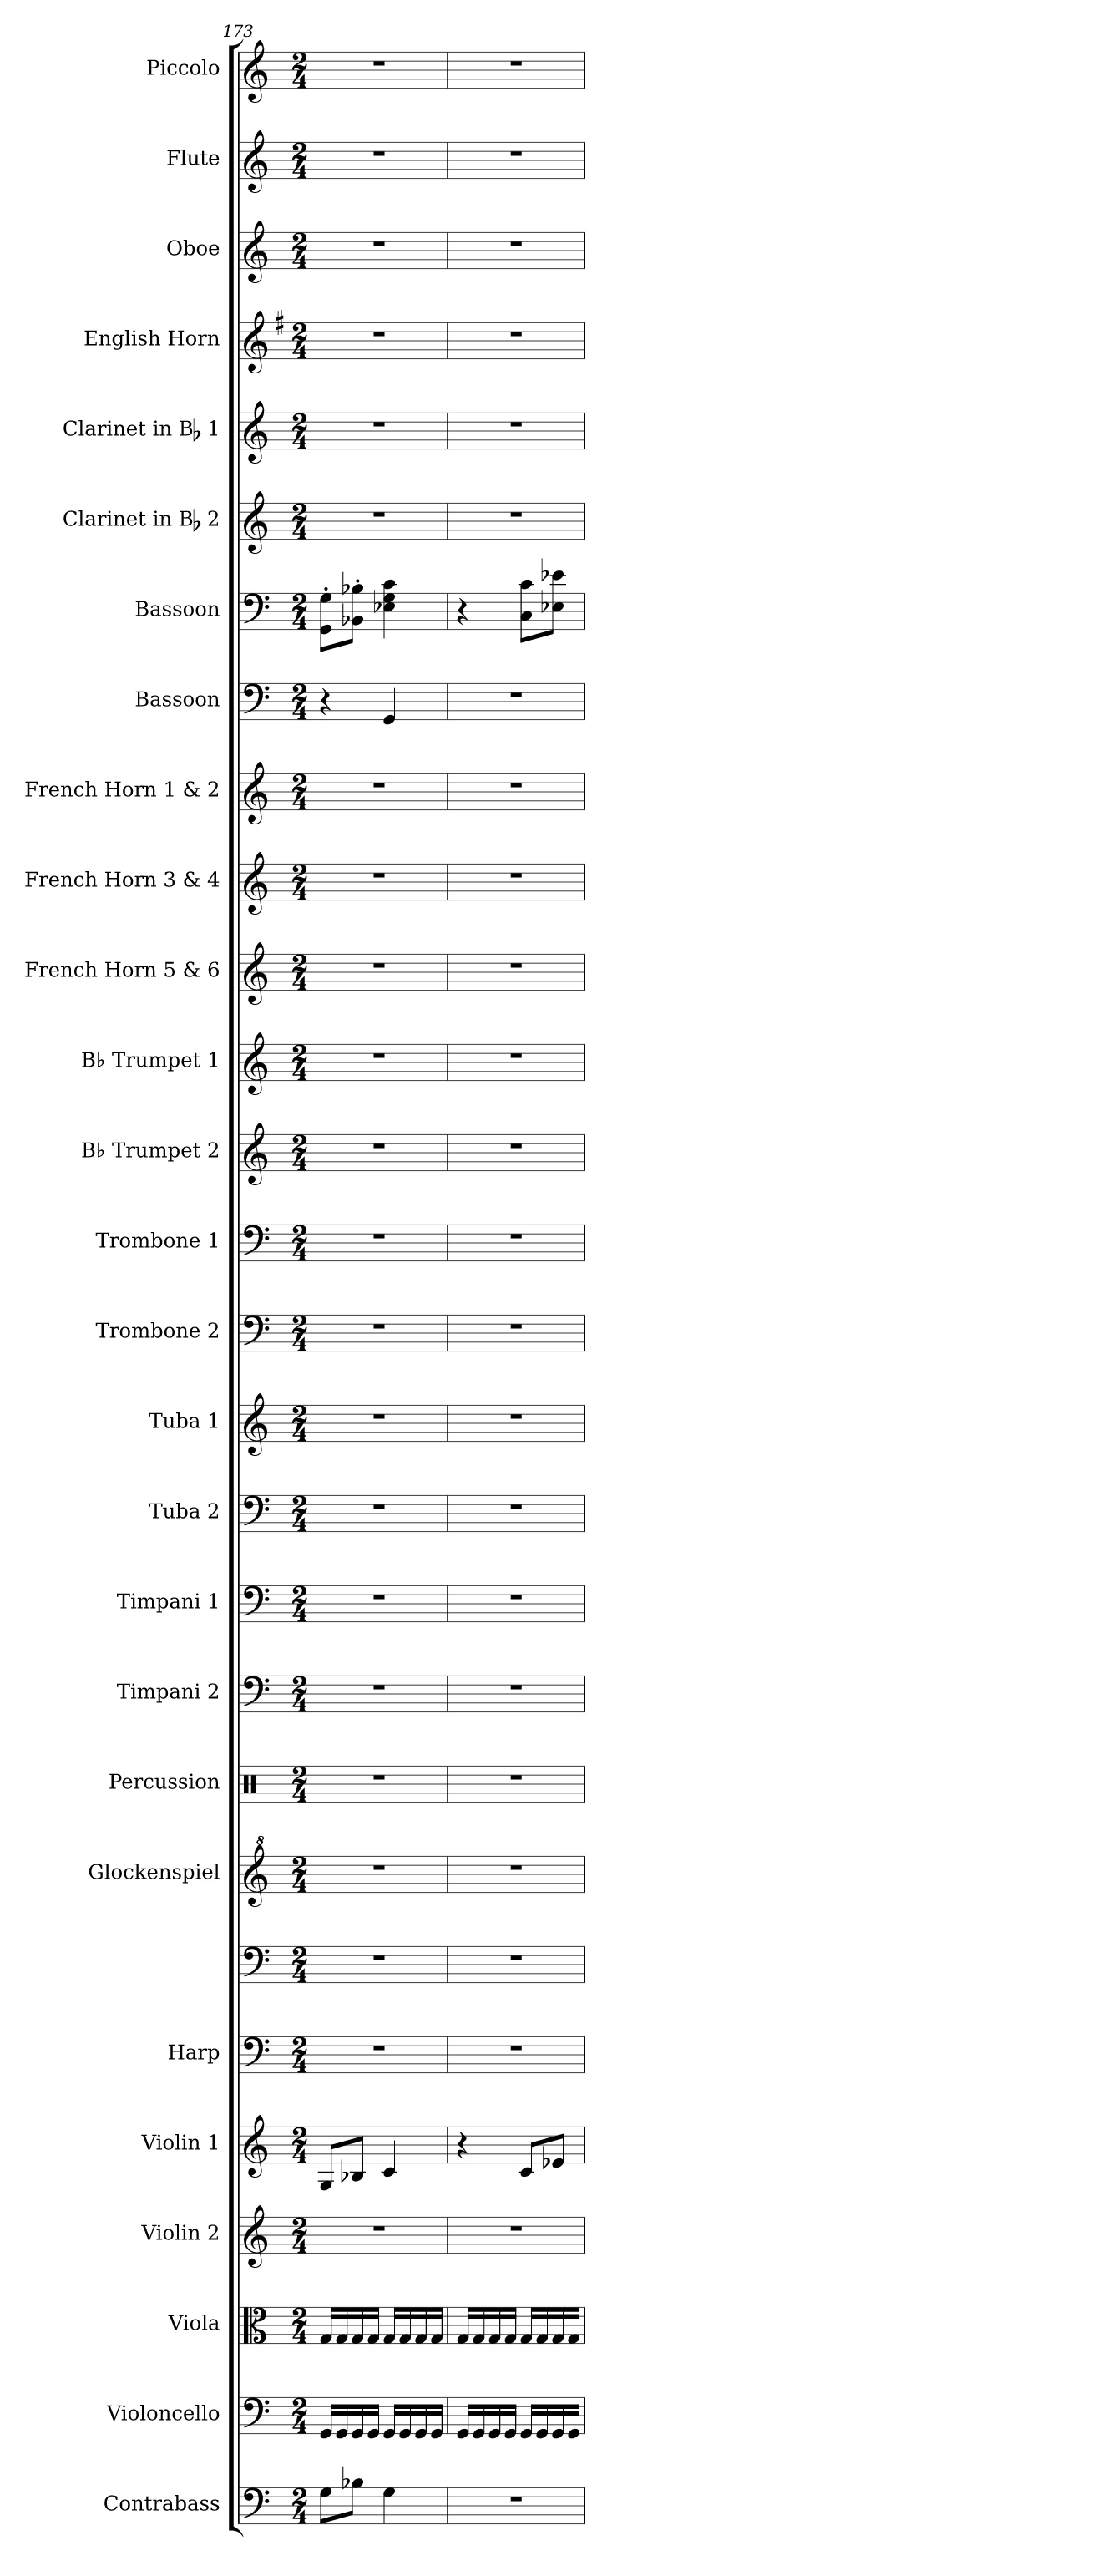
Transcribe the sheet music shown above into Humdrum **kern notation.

**kern	**kern	**kern	**kern	**kern	**kern	**kern	**kern	**kern	**kern	**kern	**kern	**kern	**kern	**kern	**kern	**kern	**kern	**kern	**kern	**kern	**kern	**kern	**kern	**kern	**kern	**kern	**kern
*part27	*part26	*part25	*part24	*part23	*part22	*part22	*part21	*part20	*part19	*part18	*part17	*part16	*part15	*part14	*part13	*part12	*part11	*part10	*part9	*part8	*part7	*part6	*part5	*part4	*part3	*part2	*part1
*staff28	*staff27	*staff26	*staff25	*staff24	*staff23	*staff22	*staff21	*staff20	*staff19	*staff18	*staff17	*staff16	*staff15	*staff14	*staff13	*staff12	*staff11	*staff10	*staff9	*staff8	*staff7	*staff6	*staff5	*staff4	*staff3	*staff2	*staff1
*I"Contrabass	*I"Violoncello	*I"Viola	*I"Violin 2	*I"Violin 1	*I"Harp	*	*I"Glockenspiel	*I"Percussion	*I"Timpani 2	*I"Timpani 1	*I"Tuba 2	*I"Tuba 1	*I"Trombone 2	*I"Trombone 1	*I"B♭ Trumpet 2	*I"B♭ Trumpet 1	*I"French Horn 5 &amp; 6	*I"French Horn 3 &amp; 4	*I"French Horn 1 &amp; 2	*I"Bassoon	*I"Bassoon	*I"Clarinet in Bb 2	*I"Clarinet in Bb 1	*I"English Horn	*I"Oboe	*I"Flute	*I"Piccolo
*I'Cbs.	*I'Vlc.	*I'Vla.	*I'Vln. 2	*I'Vln. 1	*I'Hrp.	*	*I'Glk.	*I'Perc.	*I'Timp. 2	*I'Timp. 1	*I'Tba. 2	*I'Tba. 1	*I'Tbn. 2	*I'Tbn. 1	*I'B♭ Tpt. 2	*I'B♭ Tpt. 1	*I'F Hn. 5 &amp; 6	*I'F Hn. 3 &amp; 4	*I'F Hn. 1 &amp; 2	*I'Bsn.	*I'Bsn.	*	*	*I'Eng Hn.	*I'Ob.	*I'Fl.	*I'Pic.
*clefF4	*clefF4	*clefC3	*clefG2	*clefG2	*clefF4	*clefF4	*clefG^2	*clefX	*clefF4	*clefF4	*clefF4	*clefG2	*clefF4	*clefF4	*clefG2	*clefG2	*clefG2	*clefG2	*clefG2	*clefF4	*clefF4	*clefG2	*clefG2	*clefG2	*clefG2	*clefG2	*clefG2
*	*	*	*	*	*	*	*	*	*	*	*	*	*	*	*ITrd1c2	*ITrd1c2	*ITrd4c7	*ITrd4c7	*ITrd4c7	*	*	*ITrd-5c-8	*ITrd-5c-8	*ITrd4c7	*	*	*
*k[]	*k[]	*k[]	*k[]	*k[]	*k[]	*k[]	*k[]	*k[]	*k[]	*k[]	*k[]	*k[]	*k[]	*k[]	*k[b-e-]	*k[b-e-]	*k[b-]	*k[b-]	*k[b-]	*k[]	*k[]	*k[b-e-a-d-]	*k[b-e-a-d-]	*k[]	*k[]	*k[]	*k[]
*M2/4	*M2/4	*M2/4	*M2/4	*M2/4	*M2/4	*M2/4	*M2/4	*M2/4	*M2/4	*M2/4	*M2/4	*M2/4	*M2/4	*M2/4	*M2/4	*M2/4	*M2/4	*M2/4	*M2/4	*M2/4	*M2/4	*M2/4	*M2/4	*M2/4	*M2/4	*M2/4	*M2/4
=173	=173	=173	=173	=173	=173	=173	=173	=173	=173	=173	=173	=173	=173	=173	=173	=173	=173	=173	=173	=173	=173	=173	=173	=173	=173	=173	=173
8G\L	16GG/LL	16G/LL	2r	8G/L	2r	2r	2r	2r	2r	2r	2r	2r	2r	2r	2r	2r	2r	2r	2r	4r	8GG\' 8G\'L	2r	2r	2r	2r	2r	2r
.	16GG/	16G/	.	.	.	.	.	.	.	.	.	.	.	.	.	.	.	.	.	.	.	.	.	.	.	.	.
8B-X\J	16GG/	16G/	.	8B-X/J	.	.	.	.	.	.	.	.	.	.	.	.	.	.	.	.	8BB-X\' 8B-X\'J	.	.	.	.	.	.
.	16GG/JJ	16G/JJ	.	.	.	.	.	.	.	.	.	.	.	.	.	.	.	.	.	.	.	.	.	.	.	.	.
4G\	16GG/LL	16G/LL	.	4c/	.	.	.	.	.	.	.	.	.	.	.	.	.	.	.	4GG/	4E-X\ 4G\ 4c\	.	.	.	.	.	.
.	16GG/	16G/	.	.	.	.	.	.	.	.	.	.	.	.	.	.	.	.	.	.	.	.	.	.	.	.	.
.	16GG/	16G/	.	.	.	.	.	.	.	.	.	.	.	.	.	.	.	.	.	.	.	.	.	.	.	.	.
.	16GG/JJ	16G/JJ	.	.	.	.	.	.	.	.	.	.	.	.	.	.	.	.	.	.	.	.	.	.	.	.	.
=174	=174	=174	=174	=174	=174	=174	=174	=174	=174	=174	=174	=174	=174	=174	=174	=174	=174	=174	=174	=174	=174	=174	=174	=174	=174	=174	=174
2r	16GG/LL	16G/LL	2r	4r	2r	2r	2r	2r	2r	2r	2r	2r	2r	2r	2r	2r	2r	2r	2r	2r	4r	2r	2r	2r	2r	2r	2r
.	16GG/	16G/	.	.	.	.	.	.	.	.	.	.	.	.	.	.	.	.	.	.	.	.	.	.	.	.	.
.	16GG/	16G/	.	.	.	.	.	.	.	.	.	.	.	.	.	.	.	.	.	.	.	.	.	.	.	.	.
.	16GG/JJ	16G/JJ	.	.	.	.	.	.	.	.	.	.	.	.	.	.	.	.	.	.	.	.	.	.	.	.	.
.	16GG/LL	16G/LL	.	8c/L	.	.	.	.	.	.	.	.	.	.	.	.	.	.	.	.	8C\ 8c\L	.	.	.	.	.	.
.	16GG/	16G/	.	.	.	.	.	.	.	.	.	.	.	.	.	.	.	.	.	.	.	.	.	.	.	.	.
.	16GG/	16G/	.	8e-X/J	.	.	.	.	.	.	.	.	.	.	.	.	.	.	.	.	8E-X\ 8e-X\J	.	.	.	.	.	.
.	16GG/JJ	16G/JJ	.	.	.	.	.	.	.	.	.	.	.	.	.	.	.	.	.	.	.	.	.	.	.	.	.
=	=	=	=	=	=	=	=	=	=	=	=	=	=	=	=	=	=	=	=	=	=	=	=	=	=	=	=
*-	*-	*-	*-	*-	*-	*-	*-	*-	*-	*-	*-	*-	*-	*-	*-	*-	*-	*-	*-	*-	*-	*-	*-	*-	*-	*-	*-
